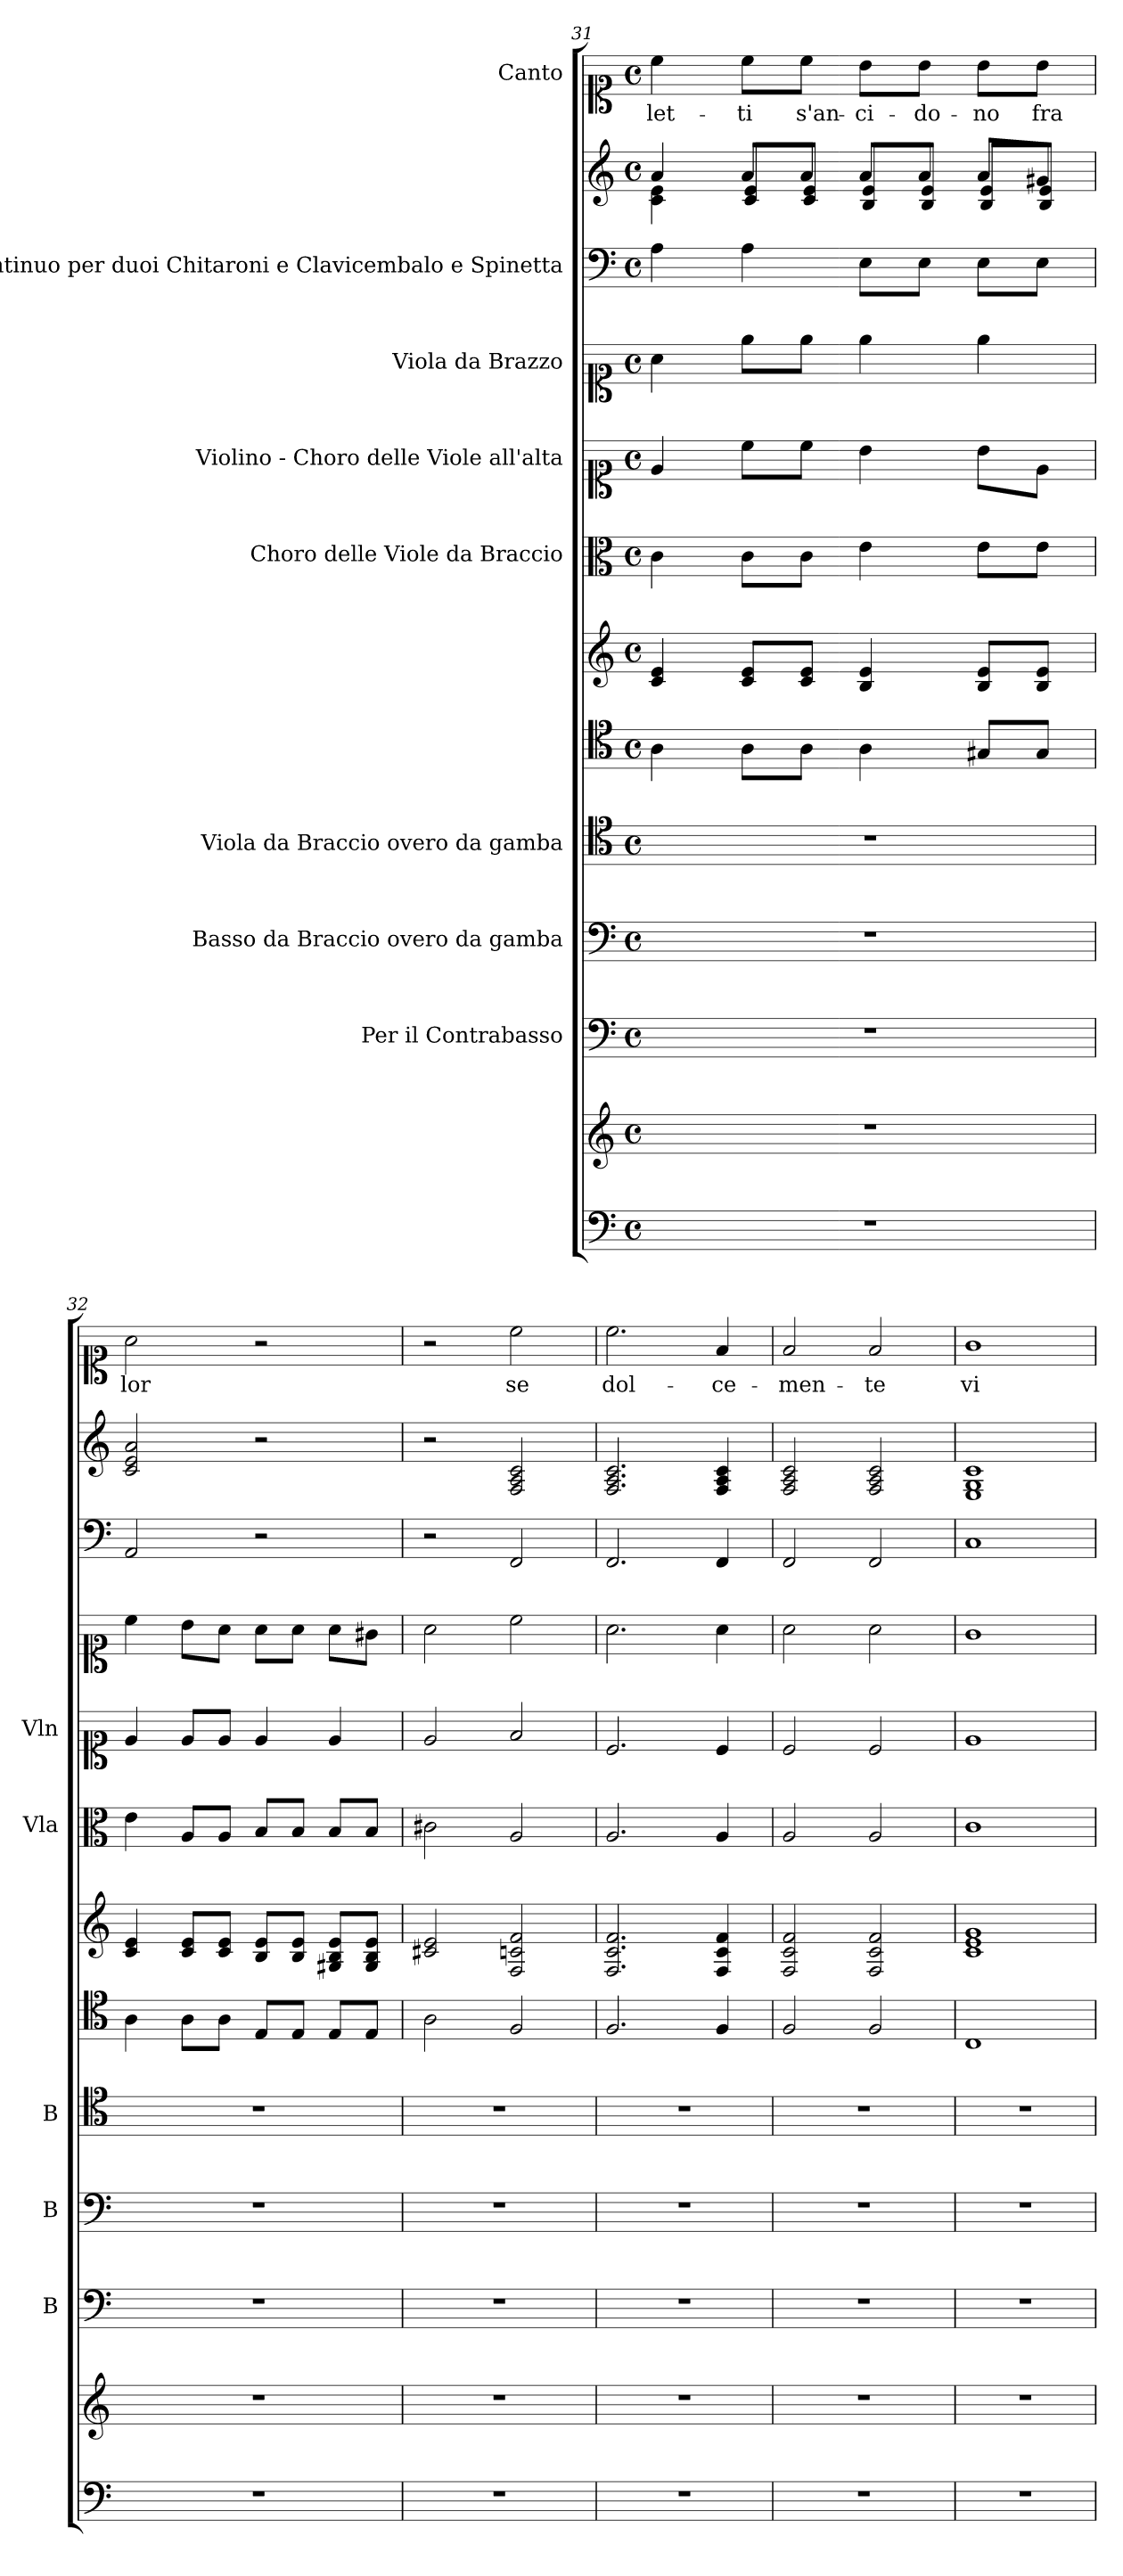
**kern	**kern	**kern	**kern	**kern	**kern	**kern	**kern	**kern	**kern	**kern	**kern	**kern	**text
*part12	*part11	*part10	*part9	*part8	*part7	*part6	*part5	*part4	*part3	*part2	*part2	*part1	*part1
*staff13	*staff12	*staff11	*staff10	*staff9	*staff8	*staff7	*staff6	*staff5	*staff4	*staff3	*staff2	*staff1	*staff1
*	*	*I"Per il Contrabasso	*I"Basso da Braccio overo da gamba	*I"Viola da Braccio overo da gamba	*	*	*I"Choro delle  Viole da Braccio	*I"Violino - Choro delle Viole all'alta	*I"Viola da Brazzo	*I"Basso continuo per duoi Chitaroni  e Clavicembalo e Spinetta	*	*I"Canto	*
*	*	*I'B	*I'B	*I'B	*	*	*I'Vla	*I'Vln	*	*	*	*	*
*clefF4	*clefG2	*clefF4	*clefF4	*clefC4	*clefC4	*clefG2	*clefC3	*clefC1	*clefC1	*clefF4	*clefG2	*clefC1	*
*k[]	*k[]	*k[]	*k[]	*k[]	*k[]	*k[]	*k[]	*k[]	*k[]	*k[]	*k[]	*k[]	*
*C:	*C:	*C:	*C:	*C:	*C:	*C:	*C:	*C:	*C:	*C:	*C:	*C:	*
*M4/4	*M4/4	*M4/4	*M4/4	*M4/4	*M4/4	*M4/4	*M4/4	*M4/4	*M4/4	*M4/4	*M4/4	*M4/4	*
*met(c)	*met(c)	*met(c)	*met(c)	*met(c)	*met(c)	*met(c)	*met(c)	*met(c)	*met(c)	*met(c)	*met(c)	*met(c)	*
=31	=31	=31	=31	=31	=31	=31	=31	=31	=31	=31	=31	=31	=31
*	*	*	*	*	*	*	*	*	*	*	*^	*	*
!	!	!	!	!	!	!	!	!	!	!	!	!	!	!LO:LY:b
1r	1r	1r	1r	1r	4A\	4c/ 4e/	4c\	4e/	4a\	4A\	4a/	4c\ 4e\	4cc\	-let-
!	!	!	!	!	!	!	!	!	!	!	!	!	!	!LO:LY:b
.	.	.	.	.	8A\L	8c/ 8e/L	8c\L	8cc\L	8ee\L	4A\	8a/L	8c/ 8e/L	8cc\L	-ti
!	!	!	!	!	!	!	!	!	!	!	!	!	!	!LO:LY:b
.	.	.	.	.	8A\J	8c/ 8e/J	8c\J	8cc\J	8ee\J	.	8a/J	8c/ 8e/J	8cc\J	s'an-
!	!	!	!	!	!	!	!	!	!	!	!	!	!	!LO:LY:b
.	.	.	.	.	4A\	4B/ 4e/	4e\	4b\	4ee\	8E\L	8a/L	8B/ 8e/L	8b\L	-ci-
!	!	!	!	!	!	!	!	!	!	!	!	!	!	!LO:LY:b
.	.	.	.	.	.	.	.	.	.	8E\J	8a/J	8B/ 8e/J	8b\J	-do-
!	!	!	!	!	!	!	!	!	!	!	!	!	!	!LO:LY:b
.	.	.	.	.	8G#X/L	8B/ 8e/L	8e\L	8b\L	4ee\	8E\L	8a/L	8B/ 8e/L	8b\L	-no
!	!	!	!	!	!	!	!	!	!	!	!	!	!	!LO:LY:b
.	.	.	.	.	8G#/J	8B/ 8e/J	8e\J	8e\J	.	8E\J	8g#X/J	8B/ 8e/J	8b\J	fra
!!LO:PB:g=z
=32	=32	=32	=32	=32	=32	=32	=32	=32	=32	=32	=32	=32	=32	=32
!	!	!	!	!	!	!	!	!	!	!	!	!	!	!LO:LY:b
*	*	*	*	*	*	*	*	*	*	*	*v	*v	*	*
1r	1r	1r	1r	1r	4A\	4c/ 4e/	4e\	4e/	4cc\	2AA/	2c/ 2e/ 2a/	2a\	lor
.	.	.	.	.	8A\L	8c/ 8e/L	8A/L	8e/L	8b\L	.	.	.	.
.	.	.	.	.	8A\J	8c/ 8e/J	8A/J	8e/J	8a\J	.	.	.	.
.	.	.	.	.	8E/L	8B/ 8e/L	8B/L	4e/	8a\L	2r	2r	2r	.
.	.	.	.	.	8E/J	8B/ 8e/J	8B/J	.	8a\J	.	.	.	.
.	.	.	.	.	8E/L	8G#X/ 8B/ 8e/L	8B/L	4e/	8a\L	.	.	.	.
.	.	.	.	.	8E/J	8G#/ 8B/ 8e/J	8B/J	.	8g#X\J	.	.	.	.
=33	=33	=33	=33	=33	=33	=33	=33	=33	=33	=33	=33	=33	=33
1r	1r	1r	1r	1r	2A\	2c#X/ 2e/	2c#X\	2e/	2a\	2r	2r	2r	.
!	!	!	!	!	!	!	!	!	!	!	!	!	!LO:LY:b
.	.	.	.	.	2F/	2F/ 2cn/ 2f/	2A/	2f/	2cc\	2FF/	2F/ 2A/ 2c/	2cc\	se
=34	=34	=34	=34	=34	=34	=34	=34	=34	=34	=34	=34	=34	=34
!	!	!	!	!	!	!	!	!	!	!	!	!	!LO:LY:b
1r	1r	1r	1r	1r	2.F/	2.F/ 2.c/ 2.f/	2.A/	2.c/	2.a\	2.FF/	2.F/ 2.A/ 2.c/	2.cc\	dol-
!	!	!	!	!	!	!	!	!	!	!	!	!	!LO:LY:b
.	.	.	.	.	4F/	4F/ 4c/ 4f/	4A/	4c/	4a\	4FF/	4F/ 4A/ 4c/	4f/	-ce-
=35	=35	=35	=35	=35	=35	=35	=35	=35	=35	=35	=35	=35	=35
!	!	!	!	!	!	!	!	!	!	!	!	!	!LO:LY:b
1r	1r	1r	1r	1r	2F/	2F/ 2c/ 2f/	2A/	2c/	2a\	2FF/	2F/ 2A/ 2c/	2f/	-men-
!	!	!	!	!	!	!	!	!	!	!	!	!	!LO:LY:b
.	.	.	.	.	2F/	2F/ 2c/ 2f/	2A/	2c/	2a\	2FF/	2F/ 2A/ 2c/	2f/	-te
=36	=36	=36	=36	=36	=36	=36	=36	=36	=36	=36	=36	=36	=36
!	!	!	!	!	!	!	!	!	!	!	!	!	!LO:LY:b
1r	1r	1r	1r	1r	1C	1c 1e 1g	1c	1e	1g	1C	1E 1G 1c	1g	vi-
=	=	=	=	=	=	=	=	=	=	=	=	=	=
*-	*-	*-	*-	*-	*-	*-	*-	*-	*-	*-	*-	*-	*-
